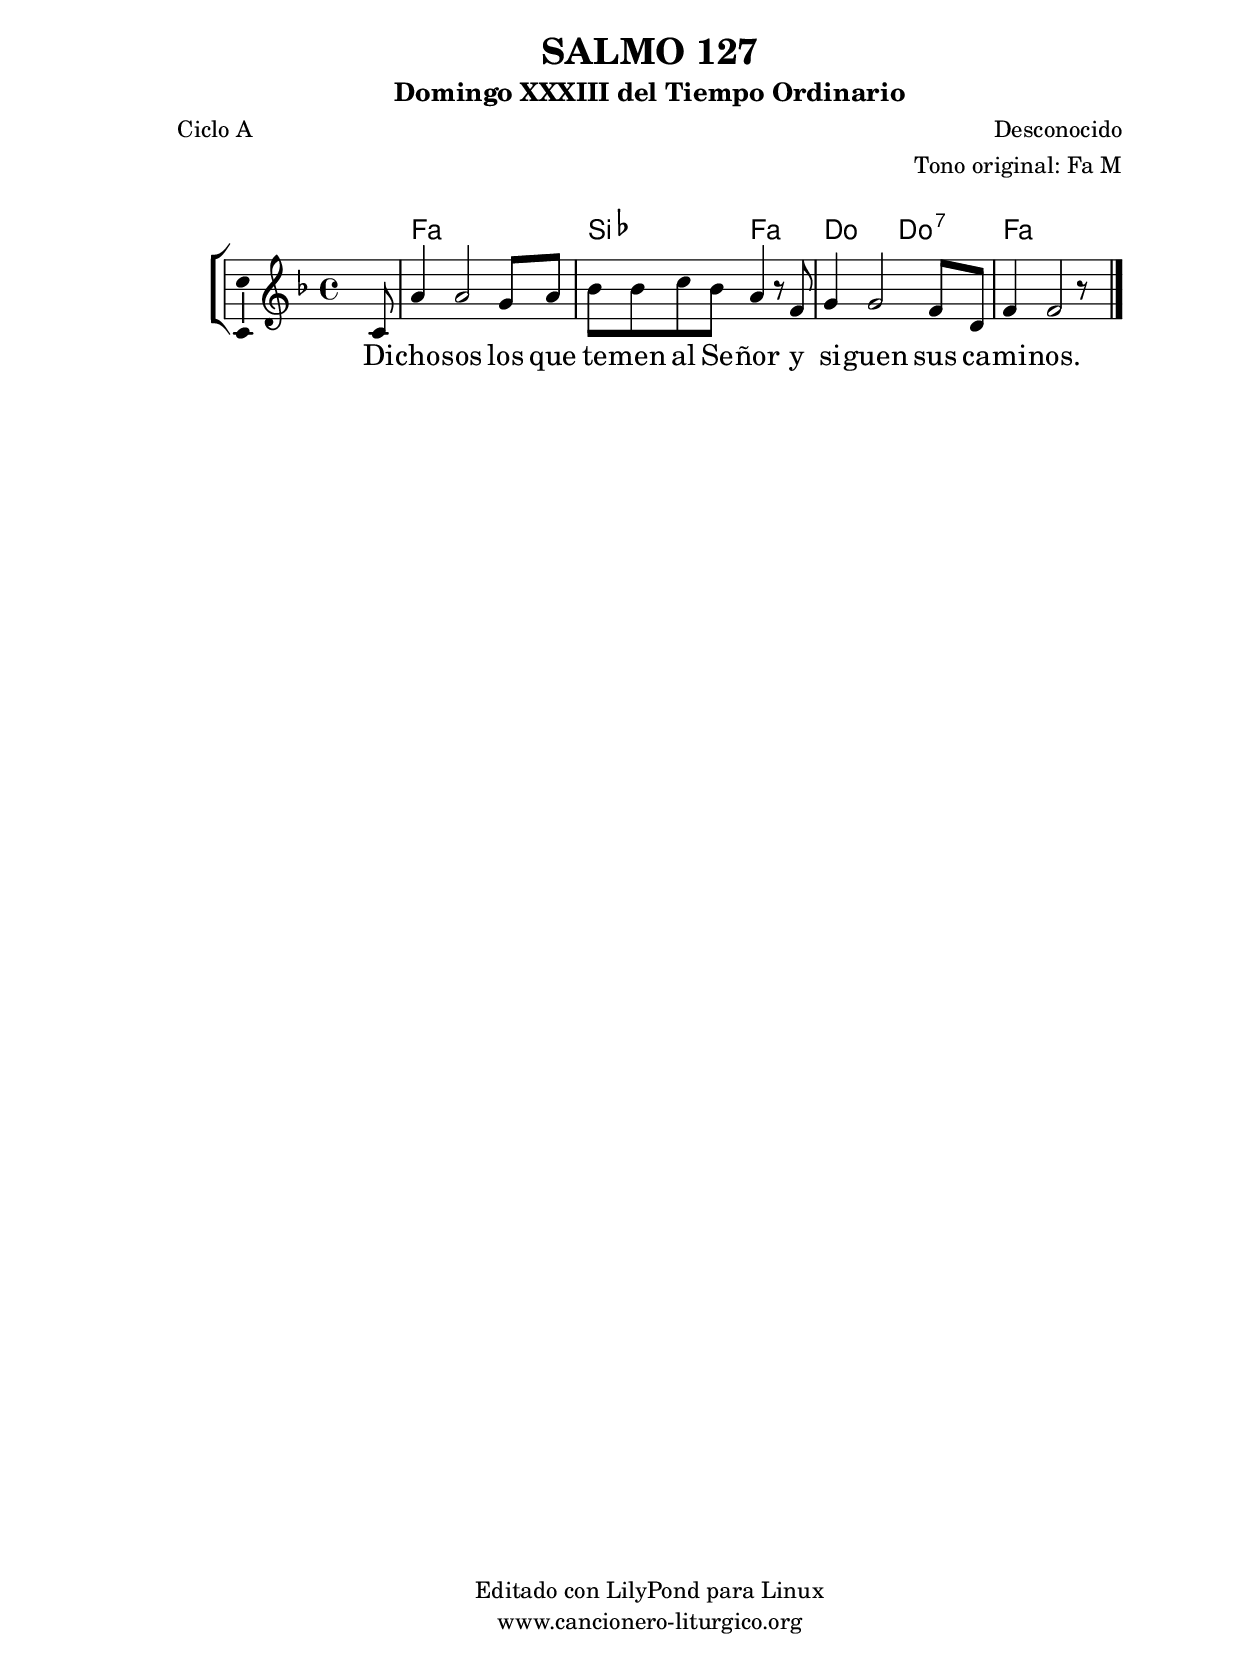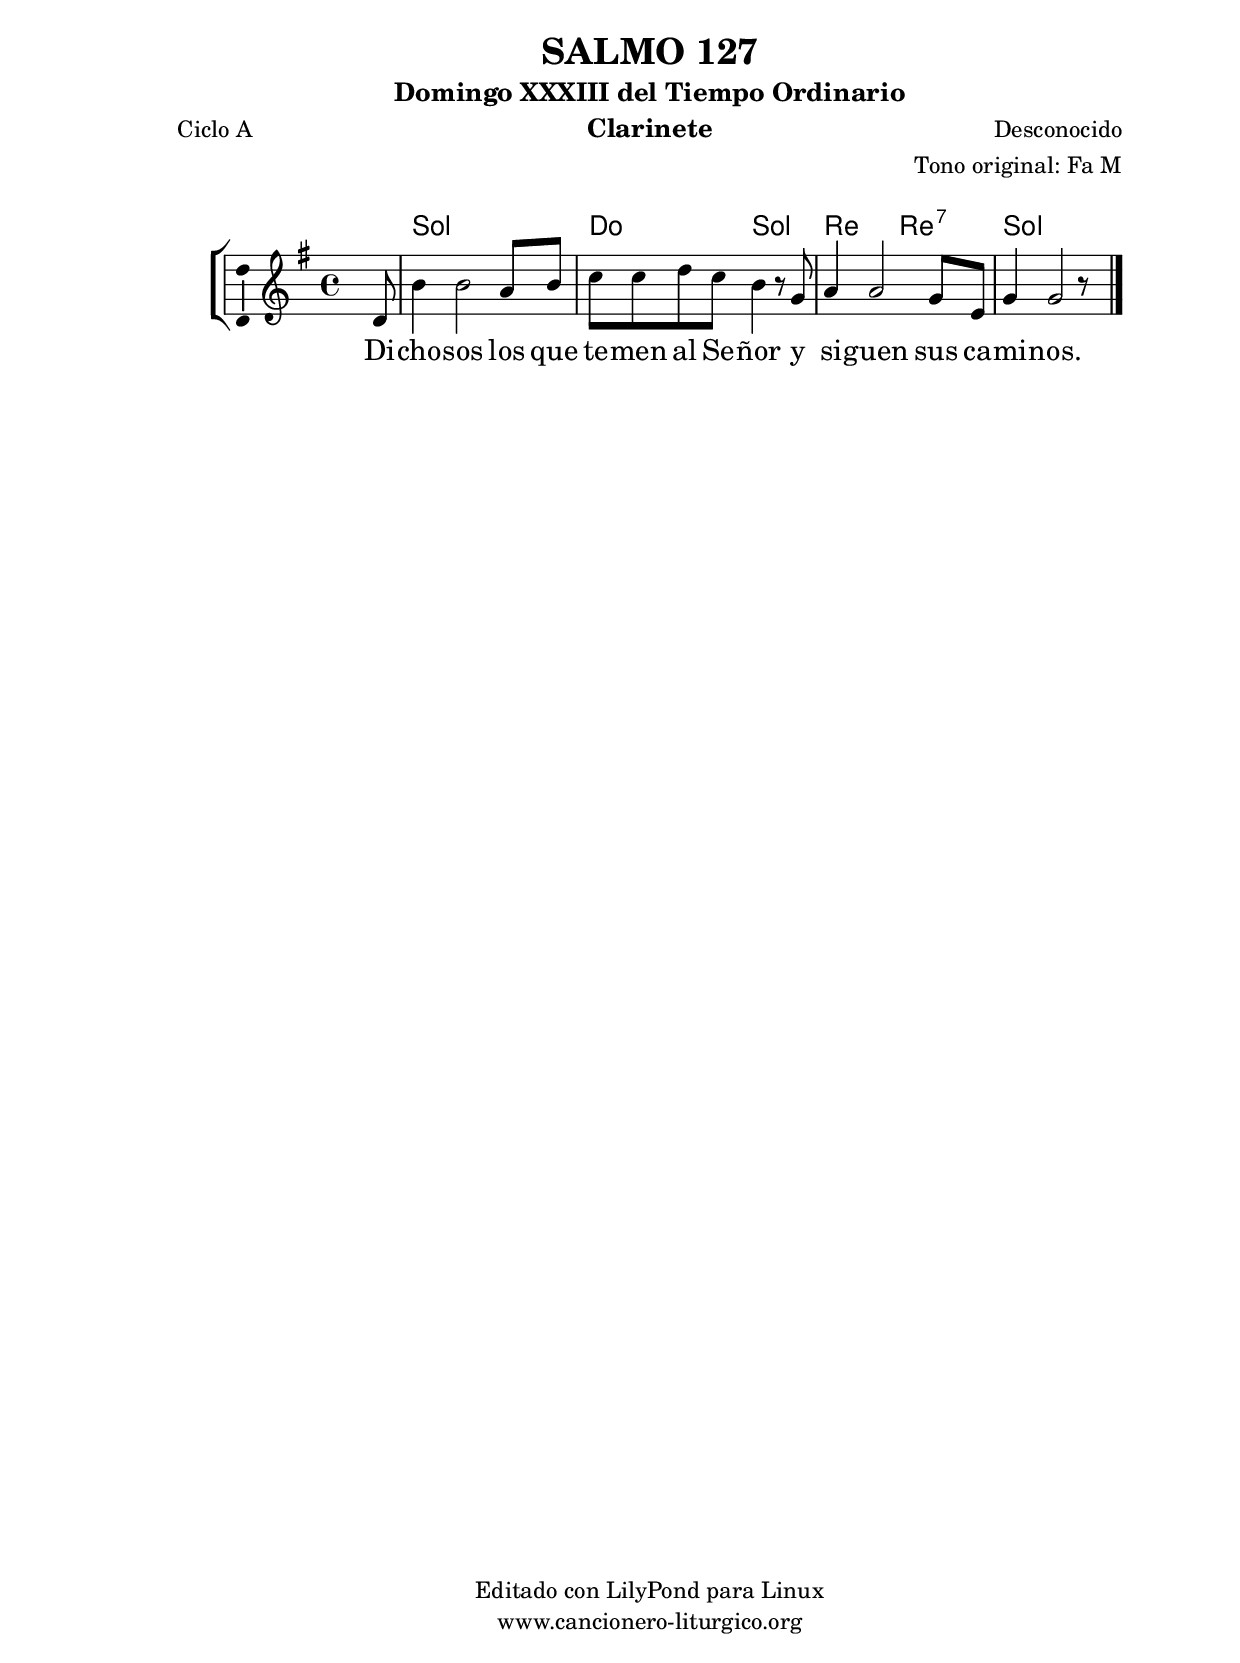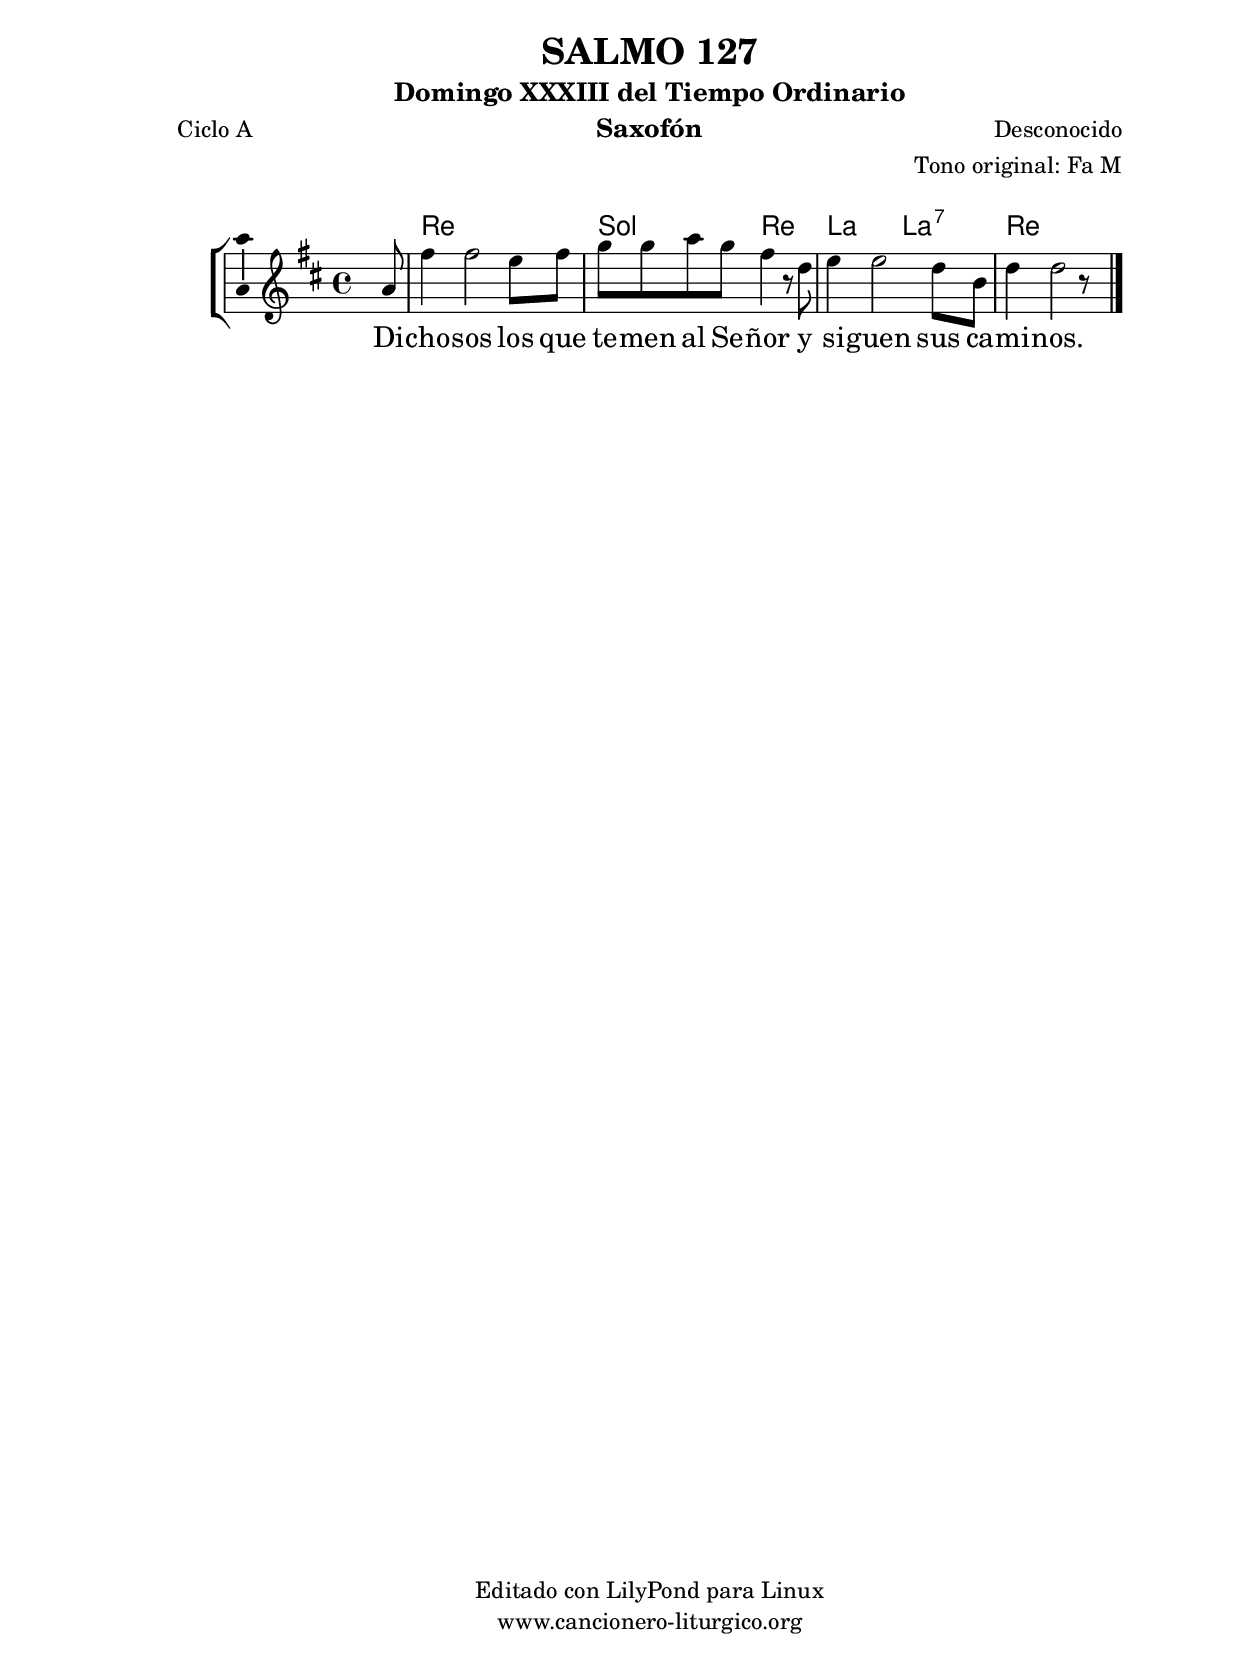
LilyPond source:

%
%para convertir .midi en .wav:
%timidity filename.midi -Ow -o finename.wav
%
%
%Para convertir de .wav a .mp3:
%lame -h -m j filename.wav
%
%
%para escuchar el midi:
%timidity nombrefichero.midi
%


%versión de lilypond para la que se ha escrito esta partitura:
\version "2.16.0"

	%Tamaño papel
	#(set-default-paper-size "a4")
	%Tamaño partitura
	#(set-global-staff-size 20)
	%No responde al pulsar sobre una nota
	#(ly:set-option 'point-and-click #f)

%parámetros del encabezamiento:
\header {
	title = "SALMO 127"
	subtitle = "Domingo XXXIII del Tiempo Ordinario"
	composer = "Desconocido"
	poet = "Ciclo A"
	meter = ""
	arranger = "Tono original: Fa M"
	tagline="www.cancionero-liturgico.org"
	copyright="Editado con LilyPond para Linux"
	tiempo = "Ordinario"
	usos = "Salmo"
	letra = "Dichosos los que temen al Señor y siguen sus caminos."
	}

%parámetros asociados al papel:
\paper  {
	oddHeaderMarkup = \markup {\fill-line { \on-the-fly #not-first-page \fromproperty #'header:title \on-the-fly #not-first-page \fromproperty #'header:composer }}
	evenHeaderMarkup = \markup {\fill-line { \fromproperty #'header:composer \fromproperty #'header:title }}
	#(set-paper-size "a4")
	print-page-number = ##f
	first-page-number = 1
	print-first-page-number = ##f
%	head-separation = 3.0 \cm
	top-margin = 2.0 \cm
	bottom-margin = 0.5\cm
%%%	bottom-margin = -1.0\cm
	left-margin = 3.0 \cm
	line-width = 16.0 \cm 
	indent = 8\mm
	interscoreline = 2.\mm
	between-system-space = 15\mm
%	para que las partituras no llenen la hoja:
	ragged-bottom = ##t
%	idem para la última hoja:
	ragged-last-bottom = ##f
%	para que las partituras llenen el ancho del papel:
	ragged-last = ##f
	after-title-space = 2.5 \cm
%page-count=1
%system-count=8

	%Flexible Vertical Spacing
%	markup-markup-spacing =
%	#'((basic-distance . 15) (minimum-distance . 15) (padding . 3))
	markup-system-spacing =
	#'((basic-distance . 15) (minimum-distance . 15) (padding . 3))
	system-system-spacing =
	#'((basic-distance . 15) (minimum-distance . 15) (padding . 3))
	score-system-spacing =
	#'((basic-distance . 15) (minimum-distance . 15) (padding . 5))
%	top-system-spacing = % header
%	#'((basic-distance . 8) (minimum-distance . 0) (padding . 3))
%	top-markup-spacing =
%	#'((basic-distance . 20) (minimum-distance . 20) (padding . 3))
	last-bottom-spacing = % footer
	#'((basic-distance . 5) (minimum-distance . 5) (padding . 3))
%	score-markup-spacing =
%	#'((basic-distance . 16) (minimum-distance . 13) (padding . 3))

	}


%parámetros que afectan a toda la partitura:
global =  {
	%clave de sol (G):
	\clef G
	%armadura:
%	\transpose f e
	\key f \major
	\tempo 4=100
	\set Score.tempoHideNote = ##t
	}


acordes = {
	\italianChords
	\chordmode {
%	\transpose f e
{

s1
f1 bes2 f c c:7 f1

	}
	}
}

melodia = 
%	\transpose f e
{
	\relative c'{

\time 4/4
s2 s4 s8 c8
a'4 a2 g8 a
bes8 bes c bes a4 r8 f8
g4 g2 f8 d
f4 f2 r8 s8

	\bar "|."
	}
	}


texto = \lyricmode {
Di -- cho -- sos los que te -- men al Se -- ñor
y si -- guen sus ca -- mi -- nos.
	}


acordesStaff = \context ChordNames = acordesStaff <<
	\set chordChanges = ##t
	\acordes
	>>


vozStaff = \context Voice = vozStaff
\with {\consists "Ambitus_engraver"}
<<
%	\set Staff.instrumentName = ""
%	\set Staff.shortInstrumentName = ""
%	\set Staff.midiInstrument = #"clarinet"
%	\set Staff.midiInstrument = #"cello"
%	\set Staff.midiInstrument = #"flute"
	\set Staff.midiInstrument = #"electric guitar (jazz)"
%	\set Staff.midiInstrument = #"english horn"
%	\set Staff.midiInstrument = #"violin"
%	\set Staff.midiInstrument = #"glockenspiel"
	\set Staff.midiMinimumVolume = #0.7
	\set Staff.midiMaximumVolume = #0.9
	\global
	\melodia
	>>


textoStaff = \context Lyrics = textoStaff <<
	\lyricsto vozStaff \texto
	>>

\book {
	\score {
		\context ChoirStaff {
			\override StaffGroup.SystemStartBracket #'collapse-height = #1
			\override Score.SystemStartBar #'collapse-height = #1
			<<
			\acordesStaff
			\vozStaff
			\textoStaff
			>>
			}
		\layout {
	    		\context {
				\Lyrics
				\override LyricText #'font-size = #2
				}
	   		 \context {
				\Score
				%fontSize = #3
				\override StaffSymbol #'staff-space = #(magstep +3)
				%\override Beam #'thickness = #0.55
				%\override SpacingSpanner #'spacing-increment = #1.0
				%\override Slur #'height-limit = #1.5
				}
			}
		}
	\score {
		\unfoldRepeats
		\context ChoirStaff {
			<<
			\acordesStaff
			\vozStaff
			>>
			}
		\midi {
	  		\context {
	  			\Score
				tempoWholesPerMinute = #(ly:make-moment 70 4)
				}
			}
		}
	}

%Partitura para clarinete
#(define output-suffix "C")
\book {
	\header{
		instrument = "Clarinete"
		}
	\score {
		\context ChoirStaff {
			\override StaffGroup.SystemStartBracket #'collapse-height = #1
			\override Score.SystemStartBar #'collapse-height = #1
\transpose c d
			<<
			\acordesStaff
			\vozStaff
			\textoStaff
			>>
			}
		\layout {
	    		\context {
				\Lyrics
				\override LyricText #'font-size = #2
				}
	   		 \context {
				\Score
				%fontSize = #3
				\override StaffSymbol #'staff-space = #(magstep +3)
				%\override Beam #'thickness = #0.55
				%\override SpacingSpanner #'spacing-increment = #1.0
				%\override Slur #'height-limit = #1.5
				}
			}
		}
	}

%Partitura para saxofón
#(define output-suffix "S")
\book {
	\header{
		instrument = "Saxofón"
		}
	\score {
		\context ChoirStaff {
			\override StaffGroup.SystemStartBracket #'collapse-height = #1
			\override Score.SystemStartBar #'collapse-height = #1
\transpose c a
			<<
			\acordesStaff
			\vozStaff
			\textoStaff
			>>
			}
		\layout {
	    		\context {
				\Lyrics
				\override LyricText #'font-size = #2
				}
	   		 \context {
				\Score
				%fontSize = #3
				\override StaffSymbol #'staff-space = #(magstep +3)
				%\override Beam #'thickness = #0.55
				%\override SpacingSpanner #'spacing-increment = #1.0
				%\override Slur #'height-limit = #1.5
				}
			}
		}
	}

